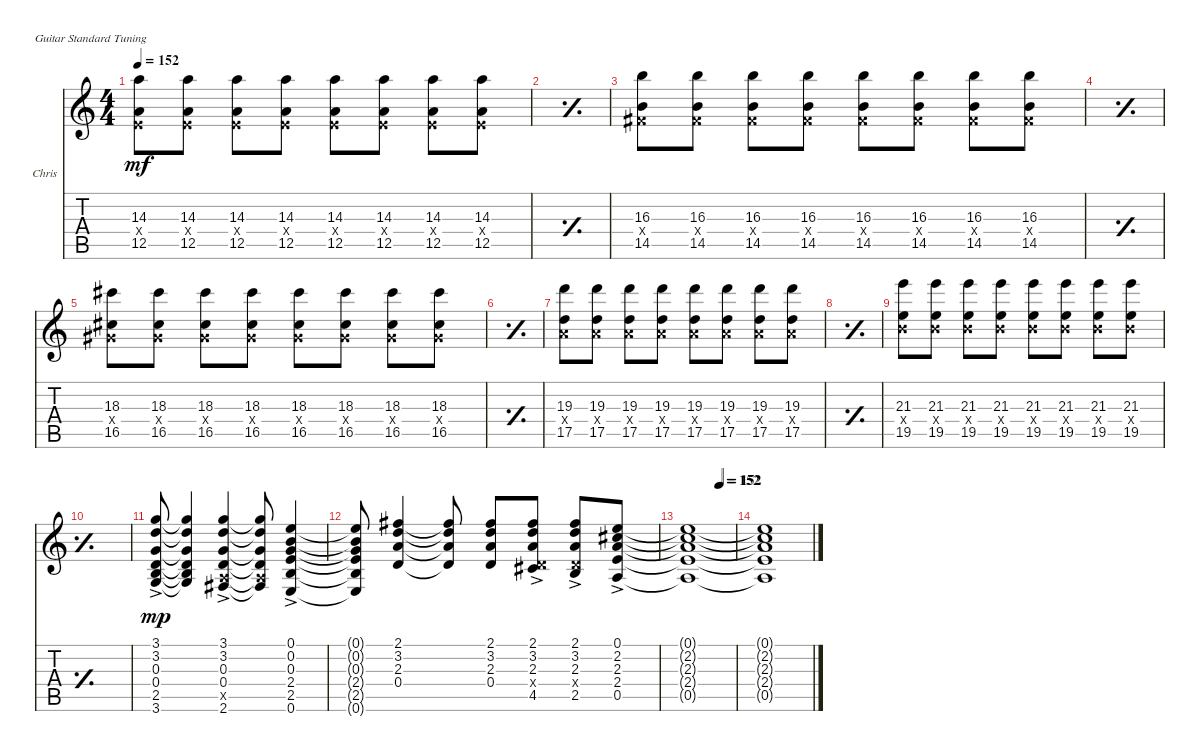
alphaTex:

\defaultSystemsLayout 4
\bracketExtendMode nobrackets
\firstSystemTrackNameOrientation horizontal
\otherSystemsTrackNameOrientation horizontal
\track ("Guitar 2 (Chris Shiflett)" "Chris") {instrument distortionguitar}
\staff {score tabs}
\tuning (E4 B3 G3 D3 A2 E2)
\ts (4 4)
\tempo 152
\clef g2
\scale
0.333333
\ks c
(12.5 2.4{x} 14.3).8{dy mf} (12.5 2.4{x} 14.3).8 (12.5 2.4{x} 14.3).8 (12.5 2.4{x} 14.3).8 (12.5 2.4{x} 14.3).8 (12.5 2.4{x} 14.3).8 (12.5 2.4{x} 14.3).8 (12.5 2.4{x} 14.3).8 |
\simile simple
\scale
0.333333 |
\simile none
\scale
0.333333 (14.5 4.4{x} 16.3).8 (14.5 4.4{x} 16.3).8 (14.5 4.4{x} 16.3).8 (14.5 4.4{x} 16.3).8 (14.5 4.4{x} 16.3).8 (14.5 4.4{x} 16.3).8 (14.5 4.4{x} 16.3).8 (14.5 4.4{x} 16.3).8 |
\simile simple
\scale
0.333333 |
\simile none
\scale
0.333333 (16.5 6.4{x} 18.3).8 (16.5 6.4{x} 18.3).8 (16.5 6.4{x} 18.3).8 (16.5 6.4{x} 18.3).8 (16.5 6.4{x} 18.3).8 (16.5 6.4{x} 18.3).8 (16.5 6.4{x} 18.3).8 (16.5 6.4{x} 18.3).8 |
\simile simple
\scale
0.333333 |
\simile none
\scale
0.333333 (17.5 7.4{x} 19.3).8 (17.5 7.4{x} 19.3).8 (17.5 7.4{x} 19.3).8 (17.5 7.4{x} 19.3).8 (17.5 7.4{x} 19.3).8 (17.5 7.4{x} 19.3).8 (17.5 7.4{x} 19.3).8 (17.5 7.4{x} 19.3).8 |
\simile simple
\scale
0.333333 |
\simile none
\scale
0.333333 (19.5 9.4{x} 21.3).8 (19.5 9.4{x} 21.3).8 (19.5 9.4{x} 21.3).8 (19.5 9.4{x} 21.3).8 (19.5 9.4{x} 21.3).8 (19.5 9.4{x} 21.3).8 (19.5 9.4{x} 21.3).8 (19.5 9.4{x} 21.3).8 |
\simile simple
\scale
0.333333 |
\simile none
\scale
0.333333 (3.6{ac} 2.5{ac} 0.4 3.1{ac} 3.2{ac} 0.3).8{dy mp} (3.6{t} 2.5{t} 0.4{t} 3.1{t} 3.2{t} 0.3{t}).4 (2.6{ac} 0.4{ac} 3.1{ac} 3.2{ac} 0.3{ac} 0.5{ac x}).4 (2.6{t} 0.5{x t} 0.4{t} 0.3{t} 3.2{t} 3.1{t}).8 (0.6{ac} 2.5{ac} 2.4{ac} 0.1{ac} 0.2{ac} 0.3{ac}).4 |
\scale
0.333333 (0.6{t} 2.5{t} 2.4{t} 0.1{t} 0.2{t} 0.3{t}).8 (2.3 2.1 3.2 0.4).4 (2.1{t} 3.2{t} 2.3{t} 0.4{t}).8 (2.1 3.2 2.3 0.4).8 (2.3 4.5{ac} 2.1 3.2 0.4{x}).8 (2.3 2.5{ac} 2.1 3.2 0.4{x}).8 (2.3 0.5{ac} 2.4 2.2 0.1).8 |
\tempo (152 0.66875)
\tempo (152 0.7)
\scale
0.333333 (0.5{t} 2.4{t} 2.3{t} 2.2{t} 0.1{t}).1 |
\scale
0.333333 (0.5{t} 2.4{t} 2.3{t} 2.2{t} 0.1{t}).1 |
\scale
0.333333 |
\scale
0.333333
